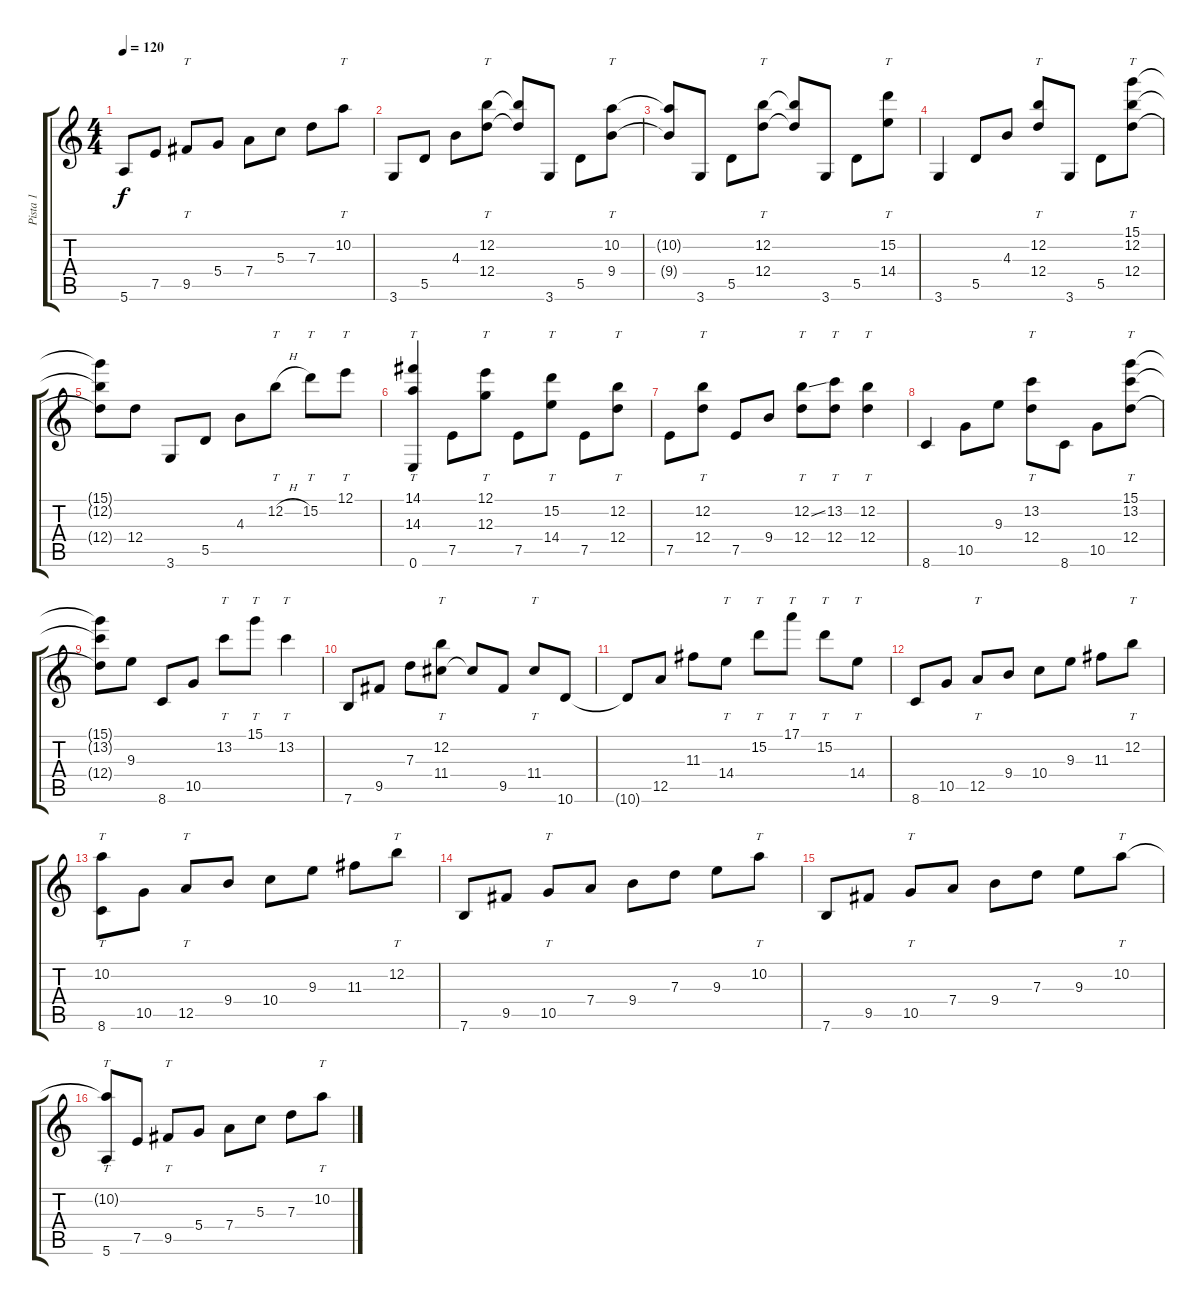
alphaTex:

\track ("Pista 1" "Pista 1") {instrument acousticguitarsteel}
\staff {score tabs}
\tuning (E4 B3 G3 D3 A2 E2) {hide}
\ts (4 4)
\tempo 120
\clef g2
\ks c
5.6.8{dy f} 7.5.8 9.5.8{tt} 5.4.8 7.4.8 5.3.8 7.3.8 10.2.8{tt} |
3.6.8 5.5.8 4.3.8 (12.2 12.4).8{tt} (12.2{t} 12.4{t}).8 3.6.8 5.5.8 (10.2 9.4).8{tt} |
(10.2{t} 9.4{t}).8 3.6.8 5.5.8 (12.2 12.4).8{tt} (12.2{t} 12.4{t}).8 3.6.8 5.5.8 (15.2 14.4).8{tt} |
3.6.4 5.5.8 4.3.8 (12.2 12.4).8{tt} 3.6.8 5.5.8 (15.1 12.2 12.4).8{tt} |
(15.1{t} 12.2{t} 12.4{t}).8 12.4.8 3.6.8 5.5.8 4.3.8 12.2{h}.8{tt} 15.2.8{tt} 12.1.8{tt} |
(14.1 14.3 0.6).4{tt} 7.5.8 (12.1 12.3).8{tt} 7.5.8 (15.2 14.4).8{tt} 7.5.8 (12.2 12.4).8{tt} |
7.5.8 (12.2 12.4).8{tt} 7.5.8 9.4.8 (12.2{ss} 12.4).8{tt} (13.2 12.4).8{tt} (12.2 12.4).4{tt} |
8.6.4 10.5.8 9.3.8 (13.2 12.4).8{tt} 8.6.8 10.5.8 (15.1 13.2 12.4).8{tt} |
(15.1{t} 13.2{t} 12.4{t}).8 9.3.8 8.6.8 10.5.8 13.2.8{tt} 15.1.8{tt} 13.2.4{tt} |
7.6.8 9.5.8 7.3.8 (12.2 11.4).8{tt} 11.4{t}.8 9.5.8 11.4.8{tt} 10.6.8 |
10.6{t}.8 12.5.8 11.3.8 14.4.8{tt} 15.2.8{tt} 17.1.8{tt} 15.2.8{tt} 14.4.8{tt} |
8.6.8 10.5.8 12.5.8{tt} 9.4.8 10.4.8 9.3.8 11.3.8 12.2.8{tt} |
(10.2 8.6).8{tt} 10.5.8 12.5.8{tt} 9.4.8 10.4.8 9.3.8 11.3.8 12.2.8{tt} |
7.6.8 9.5.8 10.5.8{tt} 7.4.8 9.4.8 7.3.8 9.3.8 10.2.8{tt} |
7.6.8 9.5.8 10.5.8{tt} 7.4.8 9.4.8 7.3.8 9.3.8 10.2.8{tt} |
(10.2{t} 5.6).8{tt} 7.5.8 9.5.8{tt} 5.4.8 7.4.8 5.3.8 7.3.8 10.2.8{tt}
